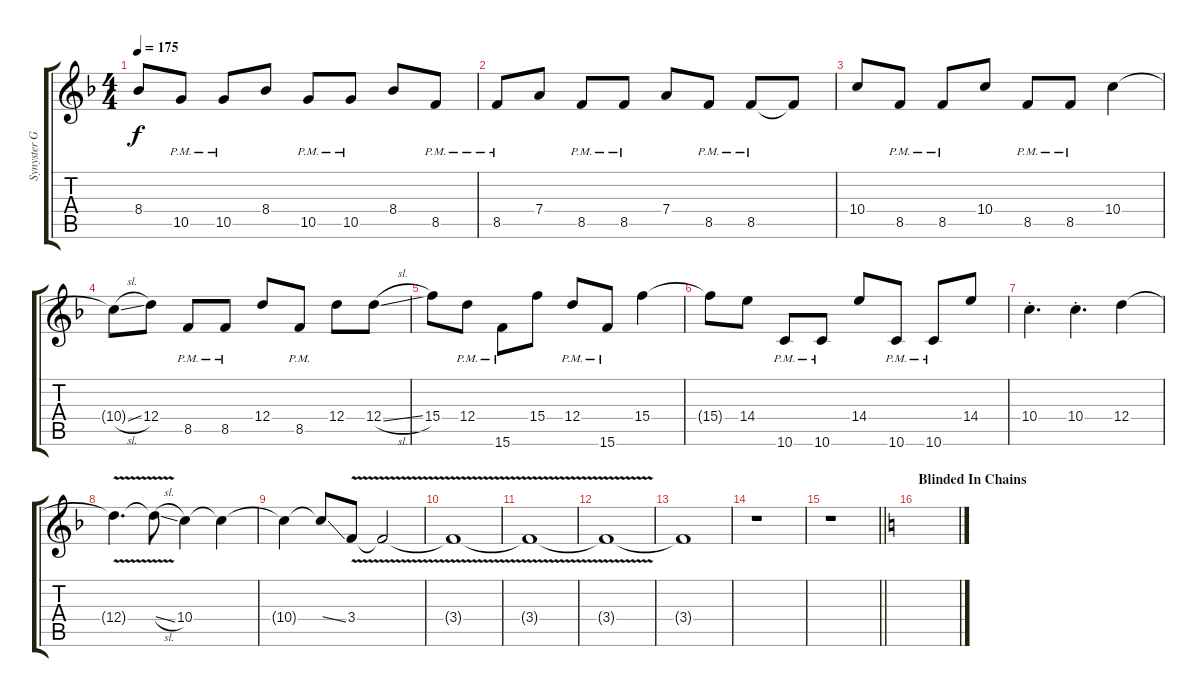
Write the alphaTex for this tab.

\track ("Synyster Gates" "Synyster G") {instrument distortionguitar}
\staff {score tabs}
\tuning (E4 B3 G3 D3 A2 D2) {hide}
\ts (4 4)
\tempo 175
\clef g2
\ks f
8.4.8{dy f} 10.5{pm}.8 10.5{pm}.8 8.4.8 10.5{pm}.8 10.5{pm}.8 8.4.8 8.5{pm}.8 |
8.5{pm}.8 7.4.8 8.5{pm}.8 8.5{pm}.8 7.4.8 8.5{pm}.8 8.5{pm}.8 8.5{t}.8 |
10.4.8 8.5{pm}.8 8.5{pm}.8 10.4.8 8.5{pm}.8 8.5{pm}.8 10.4.4 |
10.4{sl t}.8 12.4.8 8.5{pm}.8 8.5{pm}.8 12.4.8 8.5{pm}.8 12.4.8 12.4{sl}.8 |
15.4.8 12.4{pm}.8 15.6{pm}.8 15.4.8 12.4{pm}.8 15.6{pm}.8 15.4.4 |
15.4{t}.8 14.4.8 10.6{pm}.8 10.6{pm}.8 14.4.8 10.6{pm}.8 10.6{pm}.8 14.4.8 |
10.4{st}.4{d} 10.4{st}.4{d} 12.4.4 |
12.4{v t}.4{d} 12.4{sl t}.8 10.4.4 10.4{t}.4 |
10.4{t}.4 10.4{ss t}.8 3.4{v}.8 3.4{v t}.2 |
3.4{v t}.1 |
3.4{v t}.1 |
3.4{t}.1 |
3.4{t}.1 |
r.1 |
\barLineRight lightlight
r.1 |
\section ("" "Blinded In Chains")
\ks c
